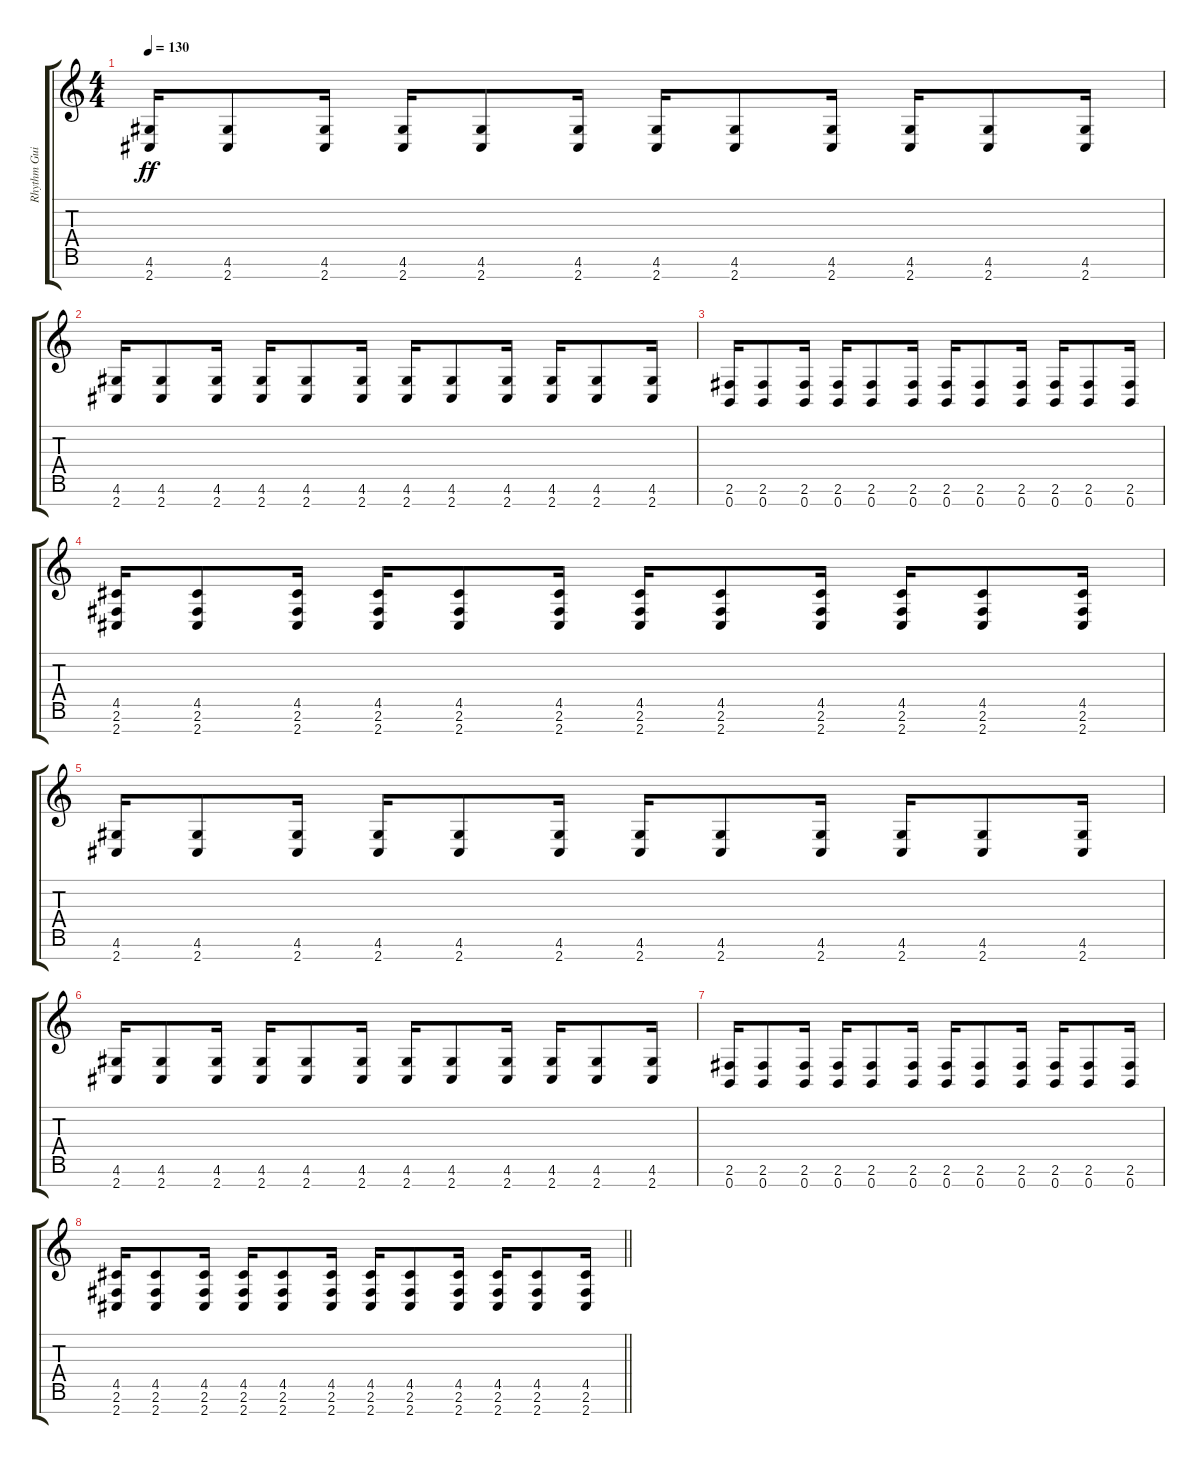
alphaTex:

\track ("Rhythm Guitar 1" "Rhythm Gui") {instrument distortionguitar}
\staff {score tabs}
\tuning (E4 B3 G3 D3 A2 E2 B1) {hide}
\ts (4 4)
\tempo 130
\clef g2
\ks c
(4.6 2.7).16{dy ff} (4.6 2.7).8 (4.6 2.7).16 (4.6 2.7).16 (4.6 2.7).8 (4.6 2.7).16 (4.6 2.7).16 (4.6 2.7).8 (4.6 2.7).16 (4.6 2.7).16 (4.6 2.7).8 (4.6 2.7).16 |
(4.6 2.7).16 (4.6 2.7).8 (4.6 2.7).16 (4.6 2.7).16 (4.6 2.7).8 (4.6 2.7).16 (4.6 2.7).16 (4.6 2.7).8 (4.6 2.7).16 (4.6 2.7).16 (4.6 2.7).8 (4.6 2.7).16 |
(2.6 0.7).16 (2.6 0.7).8 (2.6 0.7).16 (2.6 0.7).16 (2.6 0.7).8 (2.6 0.7).16 (2.6 0.7).16 (2.6 0.7).8 (2.6 0.7).16 (2.6 0.7).16 (2.6 0.7).8 (2.6 0.7).16 |
(4.5 2.6 2.7).16 (4.5 2.6 2.7).8 (4.5 2.6 2.7).16 (4.5 2.6 2.7).16 (4.5 2.6 2.7).8 (4.5 2.6 2.7).16 (4.5 2.6 2.7).16 (4.5 2.6 2.7).8 (4.5 2.6 2.7).16 (4.5 2.6 2.7).16 (4.5 2.6 2.7).8 (4.5 2.6 2.7).16 |
(4.6 2.7).16 (4.6 2.7).8 (4.6 2.7).16 (4.6 2.7).16 (4.6 2.7).8 (4.6 2.7).16 (4.6 2.7).16 (4.6 2.7).8 (4.6 2.7).16 (4.6 2.7).16 (4.6 2.7).8 (4.6 2.7).16 |
(4.6 2.7).16 (4.6 2.7).8 (4.6 2.7).16 (4.6 2.7).16 (4.6 2.7).8 (4.6 2.7).16 (4.6 2.7).16 (4.6 2.7).8 (4.6 2.7).16 (4.6 2.7).16 (4.6 2.7).8 (4.6 2.7).16 |
(2.6 0.7).16 (2.6 0.7).8 (2.6 0.7).16 (2.6 0.7).16 (2.6 0.7).8 (2.6 0.7).16 (2.6 0.7).16 (2.6 0.7).8 (2.6 0.7).16 (2.6 0.7).16 (2.6 0.7).8 (2.6 0.7).16 |
\barLineRight lightlight
(4.5 2.6 2.7).16 (4.5 2.6 2.7).8 (4.5 2.6 2.7).16 (4.5 2.6 2.7).16 (4.5 2.6 2.7).8 (4.5 2.6 2.7).16 (4.5 2.6 2.7).16 (4.5 2.6 2.7).8 (4.5 2.6 2.7).16 (4.5 2.6 2.7).16 (4.5 2.6 2.7).8 (4.5 2.6 2.7).16
